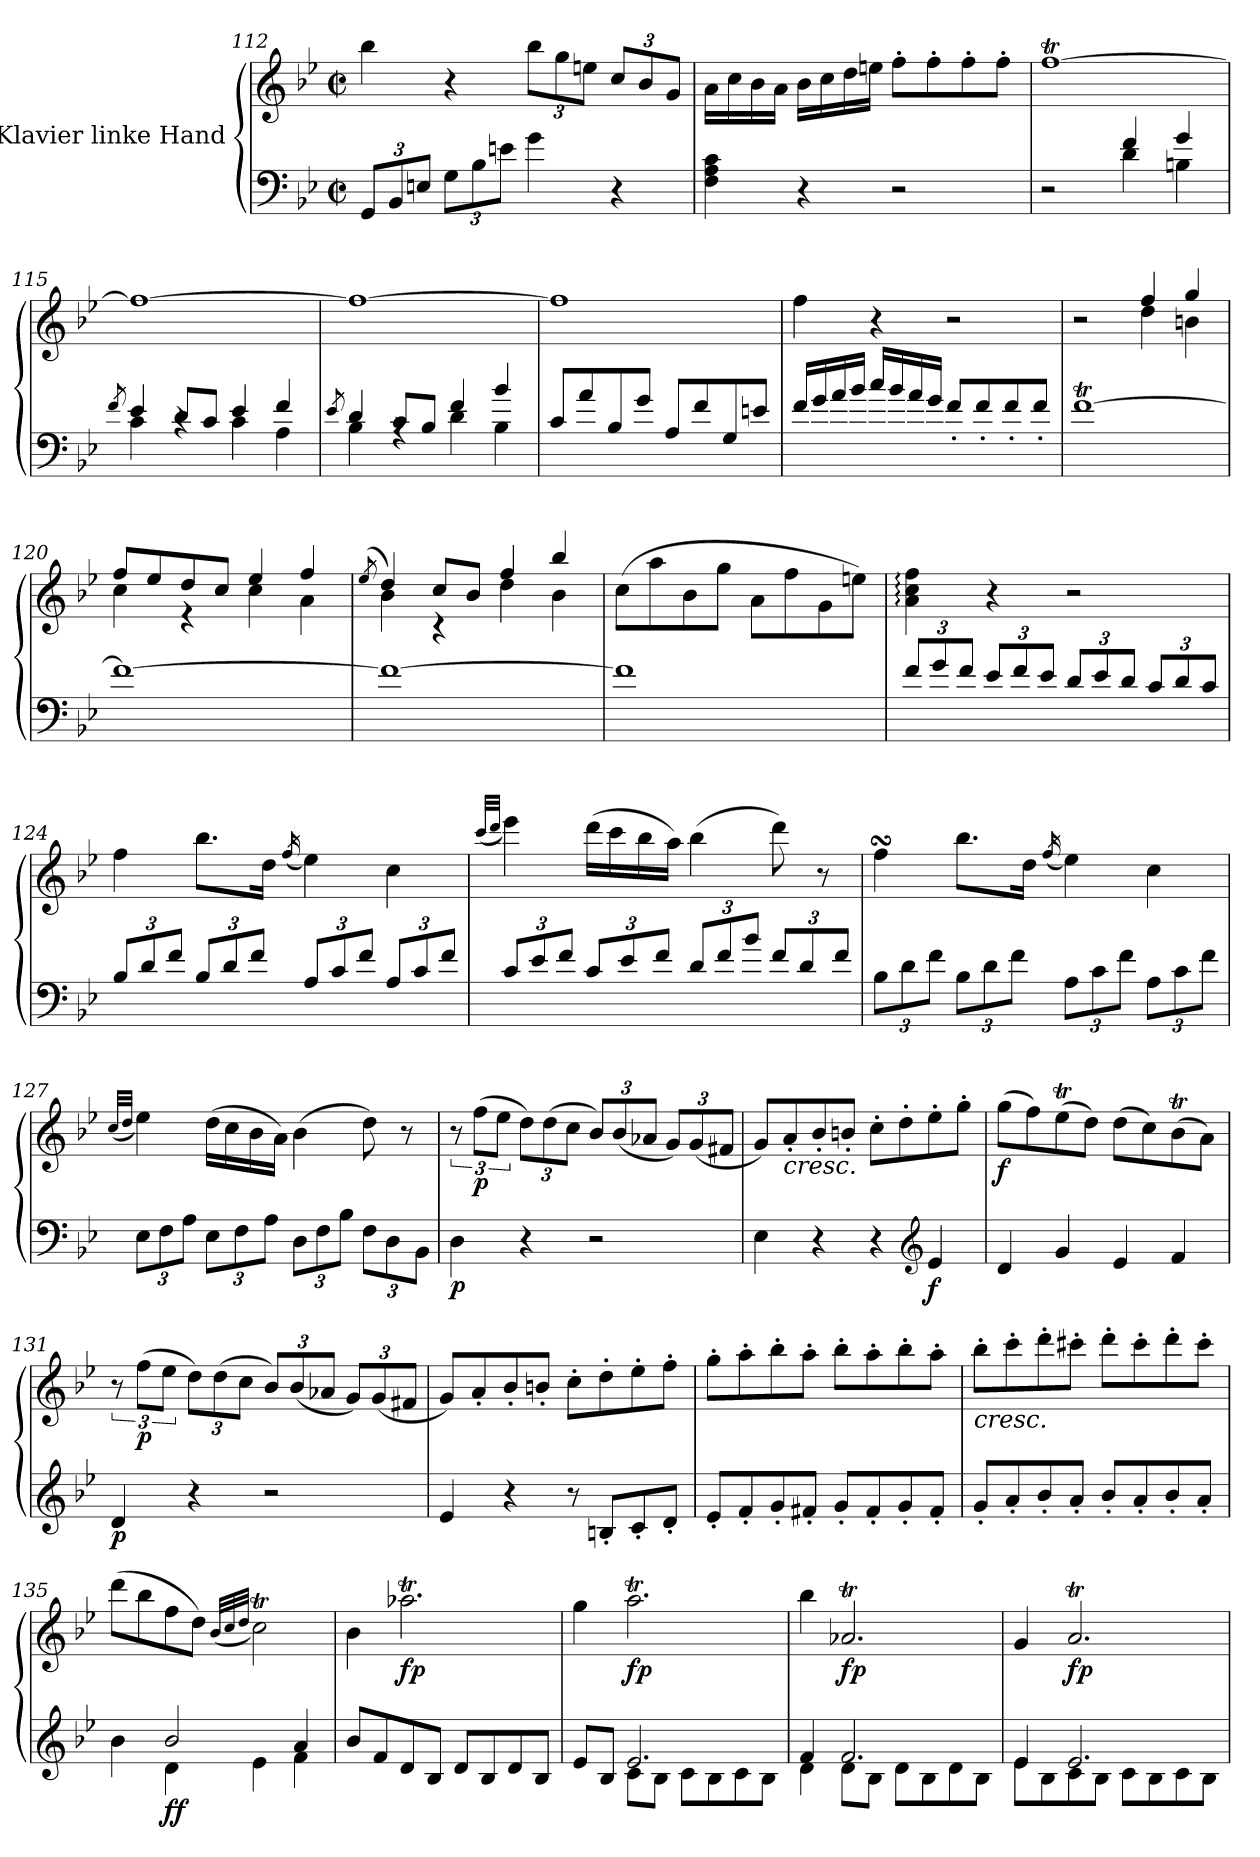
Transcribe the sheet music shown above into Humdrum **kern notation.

**kern	**kern	**dynam
*part1	*part1	*part1
*staff2	*staff1	*staff1/2
*I"Klavier linke Hand	*	*
*clefF4	*clefG2	*
*k[b-e-]	*k[b-e-]	*
*M2/2	*M2/2	*
*met(c|)	*met(c|)	*
*Xbrackettup	*	*
=112	=112	=112
12GG/L	4bb-\	.
12BB-/	.	.
12En/J	.	.
12G\L	4r	.
12B-\	.	.
12en\J	.	.
*	*Xbrackettup	*
4g\	12bb-\L	.
.	12gg\	.
.	12een\J	.
4r	12cc/L	.
.	12b-/	.
.	12g/J	.
=113	=113	=113
4F\ 4A\ 4c\	16a\LL	.
.	16cc\	.
.	16b-\	.
.	16a\JJ	.
4r	16b-\LL	.
.	16cc\	.
.	16dd\	.
.	16een\JJ	.
2r	8ff'\L	.
.	8ff'\	.
.	8ff'\	.
.	8ff'\J	.
=114	=114	=114
*^	*	*
2r	2ryy	[1ffT	.
4f/	4d\	.	.
4g/	4Bn\	.	.
=115	=115	=115	=115
8qf/	.	.	.
4e-/	4c\	1ff_	.
8d/L	4rc	.	.
8c/J	.	.	.
4e-/	4c\	.	.
4f/	4A\	.	.
=116	=116	=116	=116
8qe-/	.	.	.
4d/	4B-\	1ff_	.
8c/L	4rA	.	.
8B-/J	.	.	.
4f/	4d\	.	.
4b-/	4B-\	.	.
*v	*v	*	*
=117	=117	=117
8c/L	1ff]	.
8a/	.	.
8B-/	.	.
8g/J	.	.
8A/L	.	.
8f/	.	.
8G/	.	.
8en/J	.	.
=118	=118	=118
16f/LL	4ff\	.
16g/	.	.
16a/	.	.
16b-/JJ	.	.
16cc/LL	4r	.
16b-/	.	.
16a/	.	.
16g/JJ	.	.
8f'/L	2r	.
8f'/	.	.
8f'/	.	.
8f'/J	.	.
=119	=119	=119
*	*^	*
[1fT	2r	2ryy	.
.	4ff/	4dd\	.
.	4gg/	4bn\	.
=120	=120	=120	=120
1f_	8ff/L	4cc\	.
.	8ee-/	.	.
.	8dd/	4r	.
.	8cc/J	.	.
.	4ee-/	4cc\	.
.	4ff/	4a\	.
=121	=121	=121	=121
.	(>8qee-/	.	.
1f_	4dd/)	4b-\	.
.	8cc/L	4r	.
.	8b-/J	.	.
.	4ff/	4dd\	.
.	4bb-/	4b-\	.
*	*v	*v	*
=122	=122	=122
1f]	(>8cc\L	.
.	8aa\	.
.	8b-\	.
.	8gg\J	.
.	8a\L	.
.	8ff\	.
.	8g\	.
.	8een\J)	.
=123	=123	=123
12f/L	4a\: 4cc\: 4ff\:	.
12g/	.	.
12f/J	.	.
12e-/L	4r	.
12f/	.	.
12e-/J	.	.
12d/L	2r	.
12e-/	.	.
12d/J	.	.
12c/L	.	.
12d/	.	.
12c/J	.	.
=124	=124	=124
12B-/L	4ff\	.
12d/	.	.
12f/J	.	.
12B-/L	8.bb-\L	.
12d/	.	.
12f/J	.	.
.	16dd\Jk	.
.	(<16qff/	.
12A/L	4ee-\)	.
12c/	.	.
12f/J	.	.
12A/L	4cc\	.
12c/	.	.
12f/J	.	.
=125	=125	=125
.	(<32qccc/LLL	.
.	32qddd/JJJ	.
12c/L	4eee-\)	.
12e-/	.	.
12f/J	.	.
12c/L	(>16ddd\LL	.
.	16ccc\	.
12e-/	.	.
.	16bb-\	.
12f/J	.	.
.	16aa\JJ)	.
12d/L	(>4bb-\	.
12f/	.	.
12b-/J	.	.
12f/L	8ddd\)	.
12d/	.	.
.	8r	.
12f/J	.	.
=126	=126	=126
12B-\L	4ffsSSS\	.
12d\	.	.
12f\J	.	.
12B-\L	8.bb-\L	.
12d\	.	.
12f\J	.	.
.	16dd\Jk	.
.	(<16qff/	.
12A\L	4ee-\)	.
12c\	.	.
12f\J	.	.
12A\L	4cc\	.
12c\	.	.
12f\J	.	.
=127	=127	=127
.	(<32qcc/LLL	.
.	32qdd/JJJ	.
12E-\L	4ee-\)	.
12F\	.	.
12A\J	.	.
12E-\L	(>16dd\LL	.
.	16cc\	.
12F\	.	.
.	16b-\	.
12A\J	.	.
.	16a\JJ)	.
12D\L	(>4b-\	.
12F\	.	.
12B-\J	.	.
12F\L	8dd\)	.
12D\	.	.
.	8r	.
12BB-\J	.	.
=128	=128	=128
*	*brackettup	*
!	!	!LO:DY:b=2
4D\	12r	p
!	!	!LO:DY:b
.	(>12ff\L	p
.	12ee-\J	.
*	*Xbrackettup	*
4r	12dd\L)	.
.	(>12dd\	.
.	12cc\J	.
2r	12b-/L)	.
.	(<12b-/	.
.	12a-X/J	.
.	12g/L)	.
.	(<12g/	.
.	12f#X/J	.
=129	=129	=129
4E-\	8g/L)	.
!	!LO:TX:b:i:t=cresc.	!
.	8a'/	.
4r	8b-'/	.
.	8bn'/J	.
4r	8cc'\L	.
.	8dd'\	.
*clefG2	*	*
!	!	!LO:DY:b=2
4e-/	8ee-'\	f
.	8gg'\J	.
=130	=130	=130
!	!	!LO:DY:b
4d/	(>8gg\L	f
.	8ff\)	.
4g/	(>8ee-T\	.
.	8dd\J)	.
4e-/	(>8dd\L	.
.	8cc\)	.
4f/	(>8b-T\	.
.	8a\J)	.
=131	=131	=131
*	*brackettup	*
!	!	!LO:DY:b=2
4d/	12r	p
!	!	!LO:DY:b
.	(>12ff\L	p
.	12ee-\J	.
*	*Xbrackettup	*
4r	12dd\L)	.
.	(>12dd\	.
.	12cc\J	.
2r	12b-/L)	.
.	(<12b-/	.
.	12a-X/J	.
.	12g/L)	.
.	(<12g/	.
.	12f#X/J	.
=132	=132	=132
4e-/	8g/L)	.
.	8a'/	.
4r	8b-'/	.
.	8bn'/J	.
8r	8cc'\L	.
8Bn'/L	8dd'\	.
8c'/	8ee-'\	.
8d'/J	8ff'\J	.
=133	=133	=133
8e-'/L	8gg'\L	.
8f'/	8aa'\	.
8g'/	8bb-'\	.
8f#X'/J	8aa'\J	.
8g'/L	8bb-'\L	.
8f#'/	8aa'\	.
8g'/	8bb-'\	.
8f#'/J	8aa'\J	.
=134	=134	=134
!	!LO:TX:b:i:t=cresc.	!
8g'/L	8bb-'\L	.
8a'/	8ccc'\	.
8b-'/	8ddd'\	.
8a'/J	8ccc#X'\J	.
8b-'/L	8ddd'\L	.
8a'/	8ccc#'\	.
8b-'/	8ddd'\	.
8a'/J	8ccc#'\J	.
=135	=135	=135
*^	*	*
4ryy	4b-\	(>8ddd\L	.
.	.	8bb-\	.
!	!	!	!LO:DY:b=2
!	!	!	!LO:DY:n=1:b
2b-/	4d\	8ff\	f f
.	.	8dd\J)	.
.	.	(<32qb-/LLL	.
.	.	32qcc/	.
.	.	32qdd/JJJ	.
.	4e-\	2ccT\)	.
4a/	4f\	.	.
*v	*v	*	*
=136	=136	=136
8b-/L	4b-\	.
8f/	.	.
!	!	!LO:DY:b
8d/	2.aa-XT\	fp
8B-/J	.	.
8d/L	.	.
8B-/	.	.
8d/	.	.
8B-/J	.	.
=137	=137	=137
*^	*	*
4ryy	8e-/L	4gg\	.
.	8B-/J	.	.
!	!	!	!LO:DY:b
2.e-/	8c\L	2.aat\	fp
.	8B-\J	.	.
.	8c\L	.	.
.	8B-\	.	.
.	8c\	.	.
.	8B-\J	.	.
=138	=138	=138	=138
4f/	4d\	4bb-\	.
!	!	!	!LO:DY:b
2.f/	8d\L	2.a-XT/	fp
.	8B-\J	.	.
.	8d\L	.	.
.	8B-\	.	.
.	8d\	.	.
.	8B-\J	.	.
=139	=139	=139	=139
4e-/	8e-\L	4g/	.
.	8B-\	.	.
!	!	!	!LO:DY:b
2.e-/	8c\	2.at/	fp
.	8B-\J	.	.
.	8c\L	.	.
.	8B-\	.	.
.	8c\	.	.
.	8B-\J	.	.
*v	*v	*	*
=	=	=
*-	*-	*-
